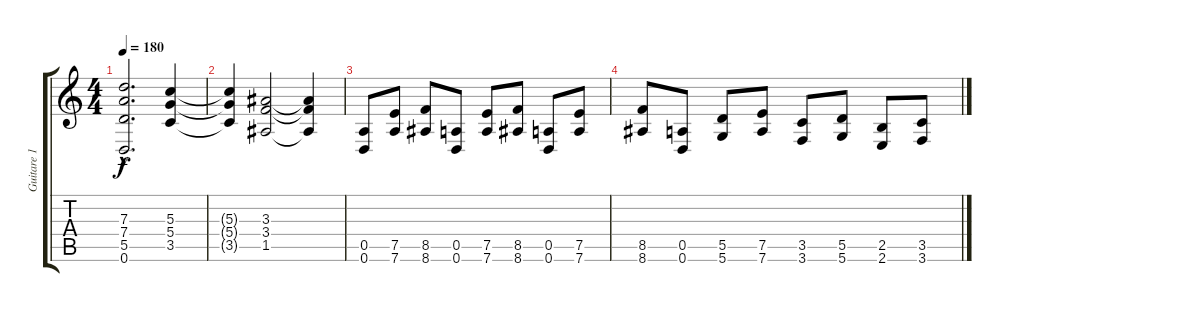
\track ("Guitare 1" "Guitare 1") {instrument distortionguitar}
\staff {score tabs}
\tuning (E4 B3 G3 D3 A2 D2) {hide}
\ts (4 4)
\tempo 180
\clef g2
\ks c
(7.3{hac} 7.4{hac} 5.5{hac} 0.6{hac}).2{d dy f} (5.3 5.4 3.5).4 |
(5.3{t} 5.4{t} 3.5{t}).4 (3.3 3.4 1.5).2 (3.3{t} 3.4{t} 1.5{t}).4 |
(0.5 0.6).8{instrument distortionguitar} (7.5 7.6).8 (8.5 8.6).8 (0.5 0.6).8 (7.5 7.6).8 (8.5 8.6).8 (0.5 0.6).8 (7.5 7.6).8 |
(8.5 8.6).8 (0.5 0.6).8 (5.5 5.6).8 (7.5 7.6).8 (3.5 3.6).8 (5.5 5.6).8 (2.5 2.6).8 (3.5 3.6).8
